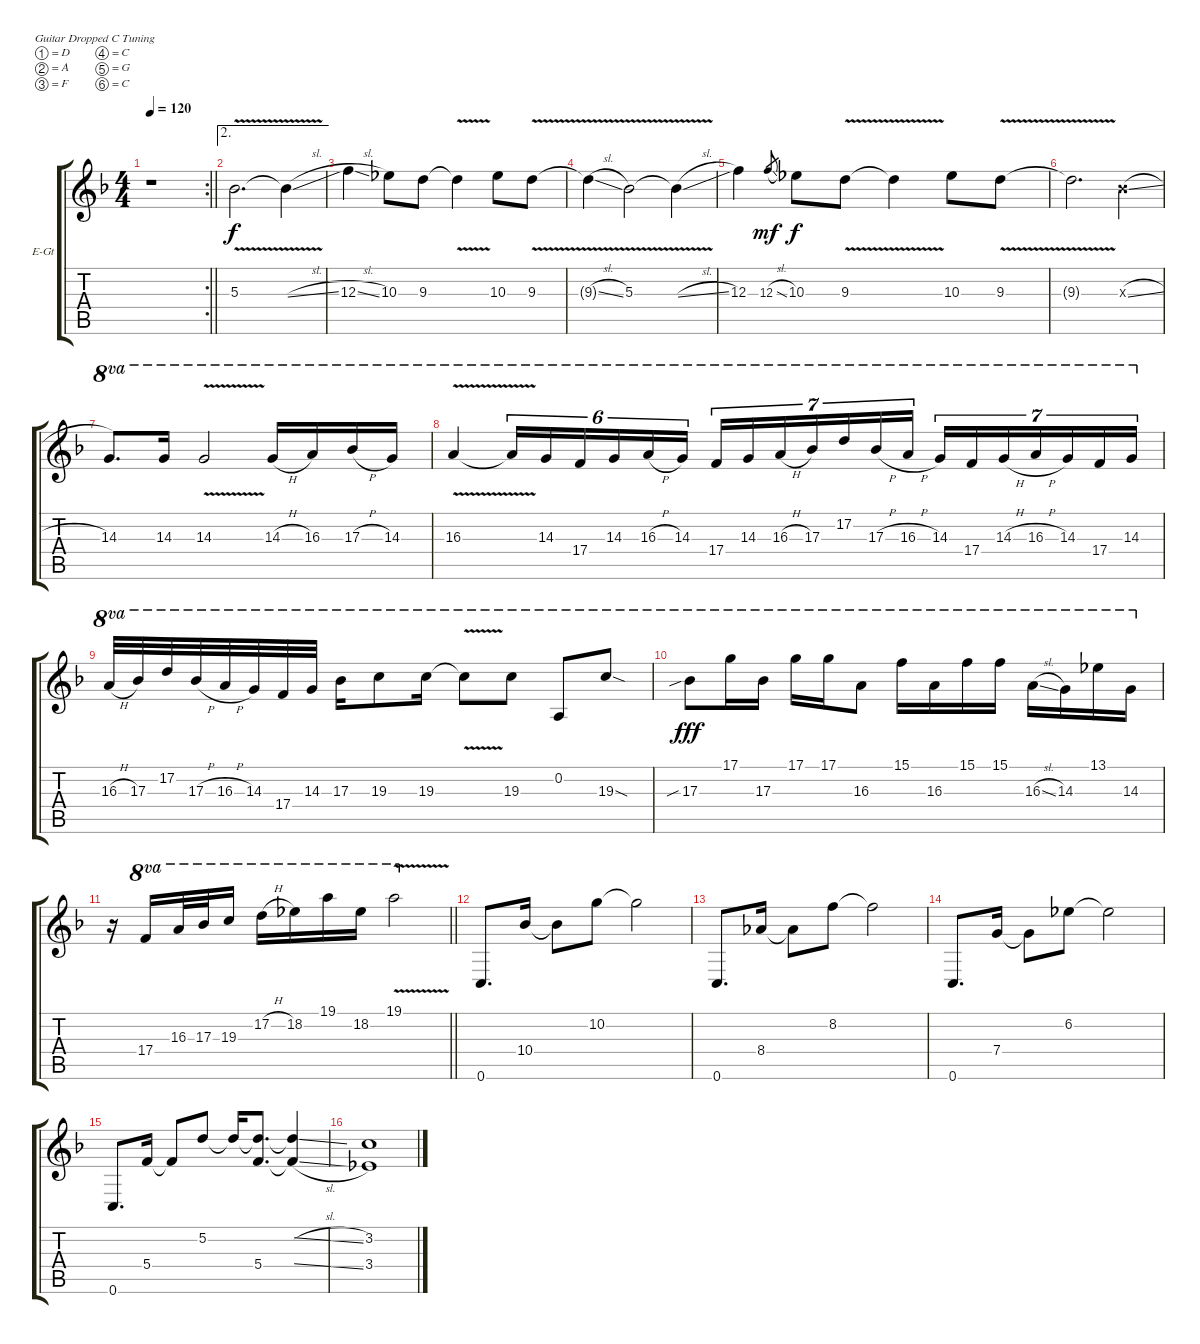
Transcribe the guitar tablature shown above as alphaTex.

\bracketExtendMode groupsimilarinstruments
\firstSystemTrackNameOrientation horizontal
\otherSystemsTrackNameOrientation horizontal
\track ("d1" "E-Gt") {instrument distortionguitar}
\staff {score tabs}
\tuning (D4 A3 F3 C3 G2 C2)
\rc 2
\ts (4 4)
\tempo 120
\clef g2
\barLineRight lightlight
\ks f
r.1{dy f} |
\ae 2
\section ("" " ")
5.3{v}.2{d} 5.3{v sl t}.4 |
12.3{sl}.4 10.3.8 9.3.8 9.3{v t}.4 10.3.8 9.3{v}.8 |
9.3{v sl t}.4 5.3{v}.2 5.3{v sl t}.4 |
12.3.4 12.3{sl}.8{gr dy mf} 10.3.8{dy f} 9.3{v}.8 9.3{v t}.4 10.3.8 9.3{v}.8 |
9.3{v t}.2{d} 5.3{sl x}.4 |
14.3.8{d ot 8va} 14.3.16{ot 8va} 14.3{v}.2{ot 8va} 14.3{h}.16{ot 8va} 16.3.16{ot 8va} 17.3{h}.16{ot 8va} 14.3.16{ot 8va} |
16.3{v}.4{ot 8va} 16.3{v t}.16{tu (6 4) ot 8va} 14.3.16{tu (6 4) ot 8va} 17.4.16{tu (6 4) ot 8va} 14.3.16{tu (6 4) ot 8va} 16.3{h}.16{tu (6 4) ot 8va} 14.3.16{tu (6 4) ot 8va} 17.4.16{tu (7 4) ot 8va} 14.3.16{tu (7 4) ot 8va} 16.3{h}.16{tu (7 4) ot 8va} 17.3.16{tu (7 4) ot 8va} 17.2.16{tu (7 4) ot 8va} 17.3{h}.16{tu (7 4) ot 8va} 16.3{h}.16{tu (7 4) ot 8va} 14.3.16{tu (7 4) ot 8va} 17.4.16{tu (7 4) ot 8va} 14.3{h}.16{tu (7 4) ot 8va} 16.3{h}.16{tu (7 4) ot 8va} 14.3.16{tu (7 4) ot 8va} 17.4.16{tu (7 4) ot 8va} 14.3.16{tu (7 4) ot 8va} |
16.3{h}.32{ot 8va} 17.3.32{ot 8va} 17.2.32{ot 8va} 17.3{h}.32{ot 8va} 16.3{h}.32{ot 8va} 14.3.32{ot 8va} 17.4.32{ot 8va} 14.3.32{ot 8va} 17.3.16{ot 8va} 19.3.8{ot 8va} 19.3.16{ot 8va} 19.3{v t}.8{ot 8va} 19.3.8{ot 8va} 0.2.8{ot 8va} 19.3{sod}.8{ot 8va} |
17.3{sib}.8{ot 8va dy fff} 17.1.16{ot 8va} 17.3.16{ot 8va} 17.1.16{ot 8va} 17.1.16{ot 8va} 16.3.8{ot 8va} 15.1.16{ot 8va} 16.3.16{ot 8va} 15.1.16{ot 8va} 15.1.16{ot 8va} 16.3{sl}.16{ot 8va} 14.3.16{ot 8va} 13.1.16{ot 8va} 14.3.16{ot 8va} |
\barLineRight lightlight
r.16 17.4.16{ot 8va} 16.3.32{ot 8va} 17.3.32{ot 8va} 19.3.16{ot 8va} 17.2{h}.16{ot 8va} 18.2.16{ot 8va} 19.1.16{ot 8va} 18.2.16{ot 8va} 19.1{v}.2{ot 8va} |
\section ("" " ")
0.6.8{d} 10.4.16 10.4{t}.8 10.2.8 10.2{t}.2 |
0.6.8{d} 8.4.16 8.4{t}.8 8.2.8 8.2{t}.2 |
0.6.8{d} 7.4.16 7.4{t}.8 6.2.8 6.2{t}.2 |
0.6.8{d} 5.4.16 5.4{t}.8 5.2.8 5.2{t}.16 (5.2{t} 5.4).8{d} (5.2{sl t} 5.4{sl t}).4 |
(3.2{sl} 3.4{sl}).1
